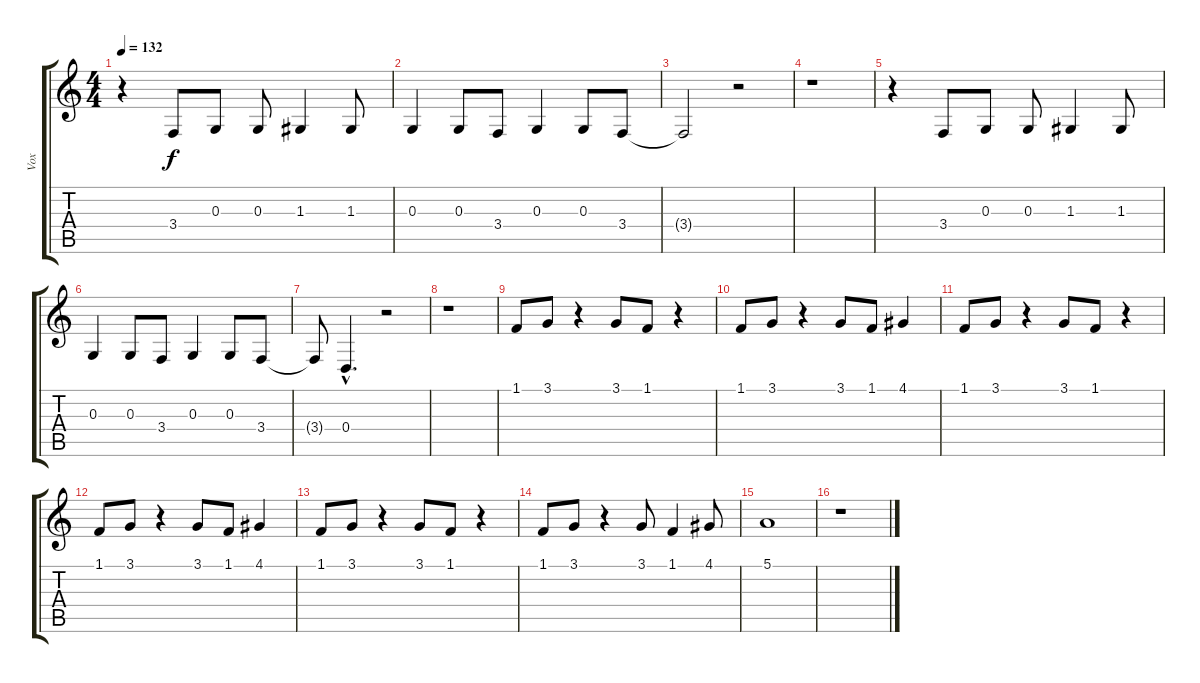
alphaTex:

\track ("Vox" "Vox") {instrument synthvoice}
\staff {score tabs}
\tuning (E4 B3 G3 D3 A2 E2) {hide}
\ts (4 4)
\tempo 132
\clef g2
\ks c
r.4{dy f} 3.4.8 0.3.8 0.3.8 1.3.4 1.3.8 |
0.3.4 0.3.8 3.4.8 0.3.4 0.3.8 3.4.8 |
3.4{t}.2 r.2 |
r.1 |
r.4 3.4.8 0.3.8 0.3.8 1.3.4 1.3.8 |
0.3.4 0.3.8 3.4.8 0.3.4 0.3.8 3.4.8 |
3.4{t}.8 0.4{hac}.4{d} r.2 |
r.1 |
1.1.8 3.1.8 r.4 3.1.8 1.1.8 r.4 |
1.1.8 3.1.8 r.4 3.1.8 1.1.8 4.1.4 |
1.1.8 3.1.8 r.4 3.1.8 1.1.8 r.4 |
1.1.8 3.1.8 r.4 3.1.8 1.1.8 4.1.4 |
1.1.8 3.1.8 r.4 3.1.8 1.1.8 r.4 |
1.1.8 3.1.8 r.4 3.1.8 1.1.4 4.1.8 |
5.1.1 |
r.1
